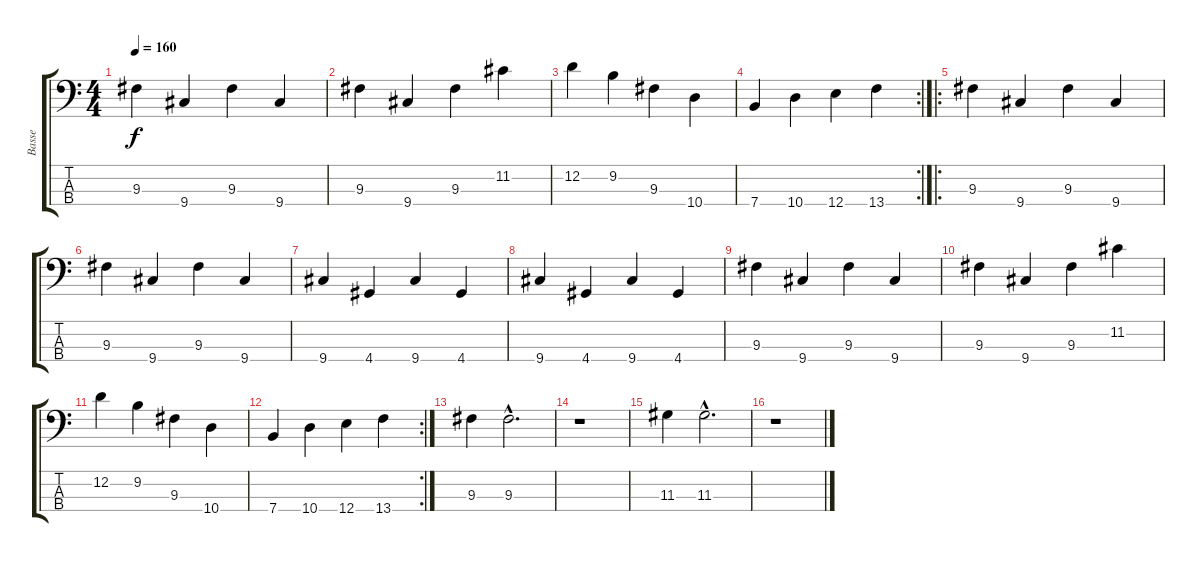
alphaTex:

\track ("Basse" "Basse") {instrument fretlessbass}
\staff {score tabs}
\tuning (G2 D2 A1 E1) {hide}
\ts (4 4)
\tempo 160
\clef f4
\ks c
9.3.4{dy f} 9.4.4 9.3.4 9.4.4 |
9.3.4 9.4.4 9.3.4 11.2.4 |
12.2.4 9.2.4 9.3.4 10.4.4 |
\rc 2
7.4.4 10.4.4 12.4.4 13.4.4 |
\ro
9.3.4 9.4.4 9.3.4 9.4.4 |
9.3.4 9.4.4 9.3.4 9.4.4 |
9.4.4 4.4.4 9.4.4 4.4.4 |
9.4.4 4.4.4 9.4.4 4.4.4 |
9.3.4 9.4.4 9.3.4 9.4.4 |
9.3.4 9.4.4 9.3.4 11.2.4 |
12.2.4 9.2.4 9.3.4 10.4.4 |
\rc 2
7.4.4 10.4.4 12.4.4 13.4.4 |
9.3.4 9.3{hac}.2{d} |
r.1 |
11.3.4 11.3{hac}.2{d} |
r.1
